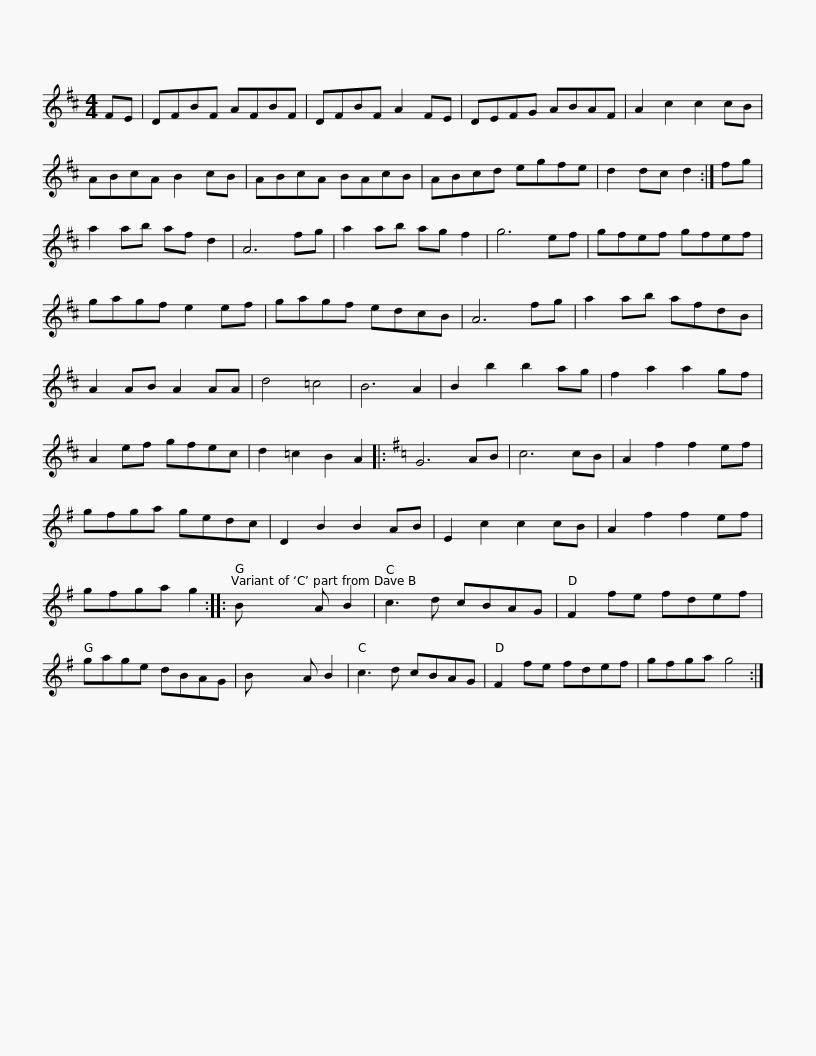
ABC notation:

X:1
L:1/8
M:4/4
I:linebreak $
K:D
V:1 treble
V:1
 FE | DFBF AFBF | DFBF A2 FE | DEFG ABAF | A2 c2 c2 cB | %5
 ABcA B2 cB |$ ABcA BAcB | ABcd egfe | d2 dc d2 :| fg | %10
 a2 ab af d2 | A6 fg | a2 ab ag f2 |$ g6 ef | gfef gfef | %15
 gagf e2 ef | gagf edcB | A6 fg | a2 ab afdB |$ A2 AB A2 AA | %20
 d4 =c4 | B6 A2 | B2 b2 b2 ag | f2 a2 a2 gf | A2 ef gfec | %25
 d2 =c2 B2 A2 |:[K:G] G6 AB |$ c6 cB | A2 f2 f2 ef | gfga gedc | %30
 D2 B2 B2 AB | E2 c2 c2 cB | A2 f2 f2 ef | gfga g2 :: B x4 A B2 |$ %35
 c3 d cBAG | F2 fe fdef | gage dBAG | B x4 A B2 | c3 d cBAG | %40
 F2 fe fdef |$ gfga g4 :| %42
